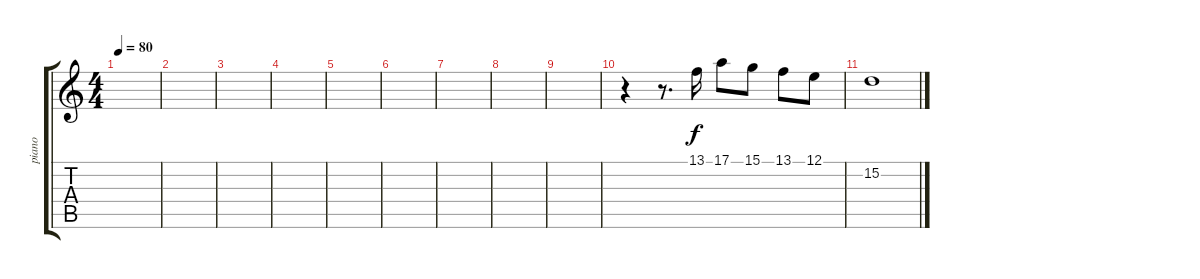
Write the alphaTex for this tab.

\track ("piano" "piano") {instrument brightacousticpiano}
\staff {score tabs}
\tuning (E4 B3 G3 D3 A2 E2) {hide}
\ts (4 4)
\tempo 80
\clef g2
\ks c
|
|
|
|
|
|
|
|
|
r.4 r.8{d} 13.1.16 17.1.8 15.1.8 13.1.8 12.1.8 |
15.2.1
